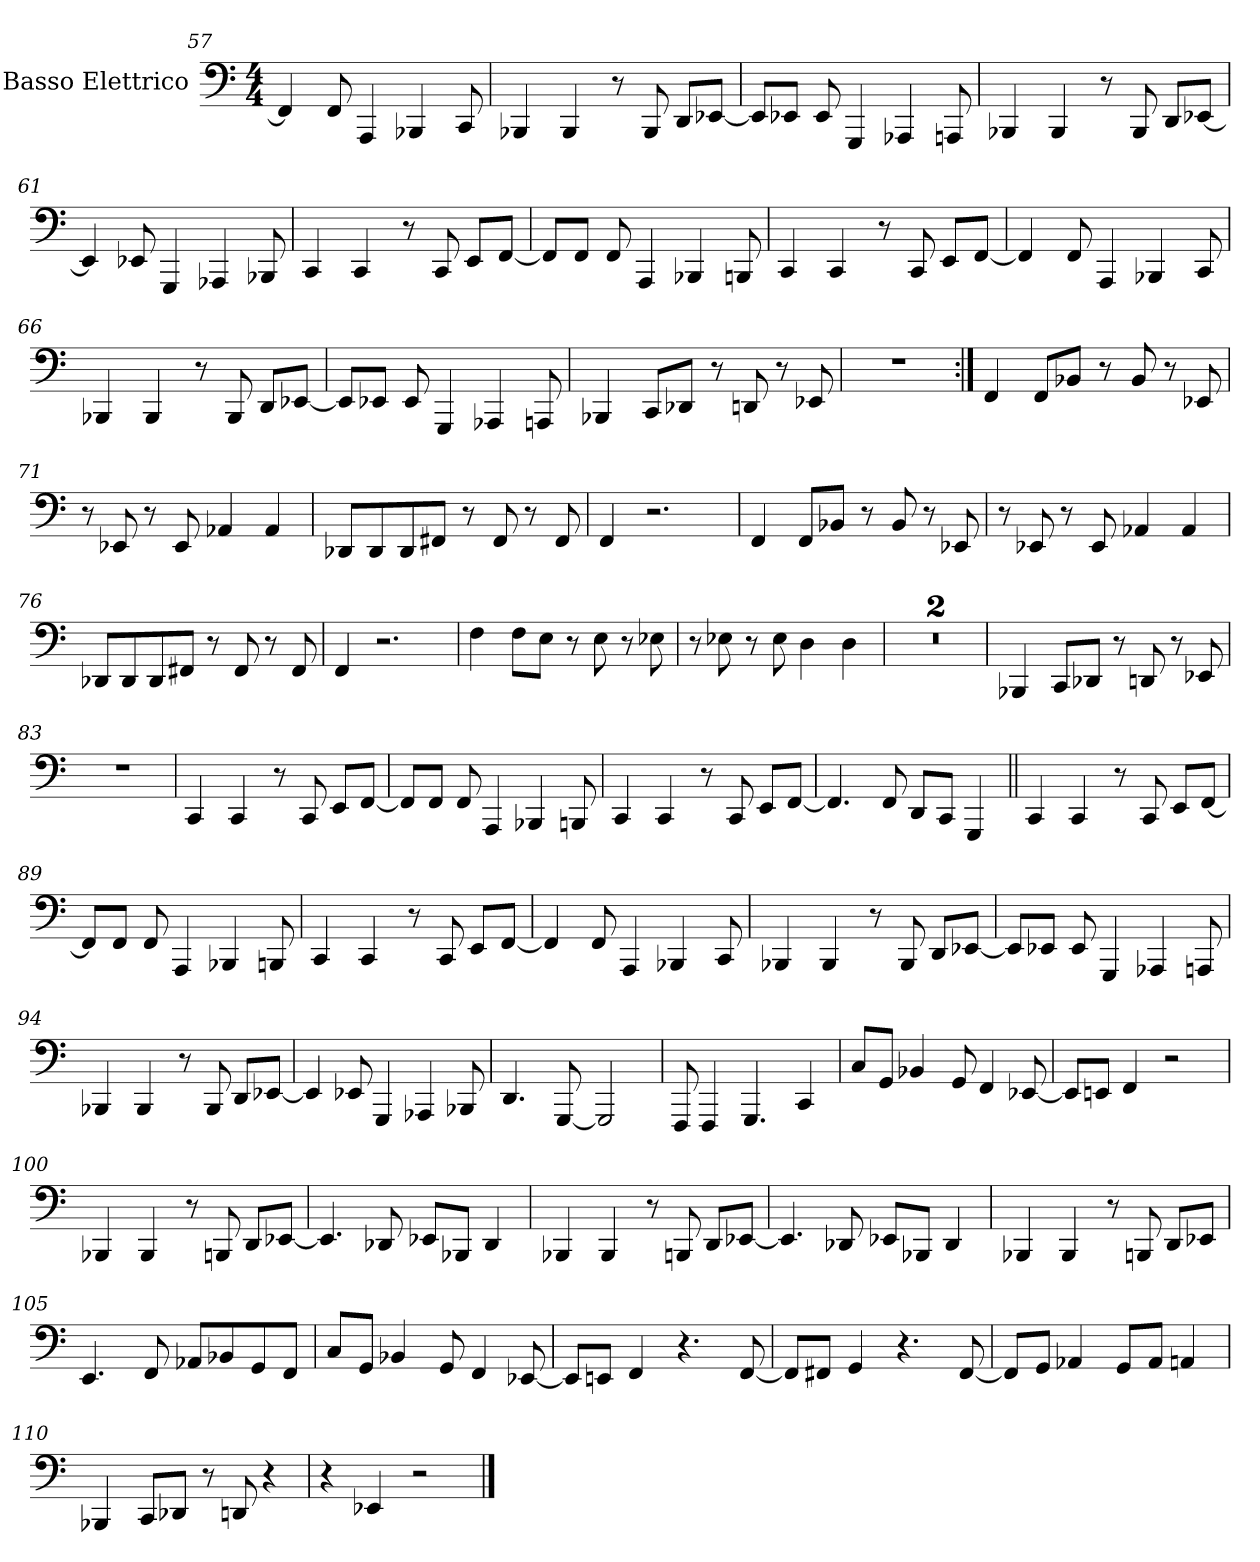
**kern
*part1
*staff1
*I"Basso Elettrico
*
*k[]
*C:
*M4/4
=57
4FF]
8FF
4AAA
4BBB-X
8CC
=58
4BBB-X
4BBB-
8r
8BBB-
8DDL
[8EE-XJ
=59
8EE-L]
8EE-XJ
8EE-
4GGG
4AAA-X
8AAAn
=60
4BBB-X
4BBB-
8r
8BBB-
8DDL
[8EE-XJ
=61
4EE-]
8EE-X
4GGG
4AAA-X
8BBB-X
=62
4CC
4CC
8r
8CC
8EEL
[8FFJ
=63
8FFL]
8FFJ
8FF
4AAA
4BBB-X
8BBBn
=64
4CC
4CC
8r
8CC
8EEL
[8FFJ
=65
4FF]
8FF
4AAA
4BBB-X
8CC
=66
4BBB-X
4BBB-
8r
8BBB-
8DDL
[8EE-XJ
=67
8EE-L]
8EE-XJ
8EE-
4GGG
4AAA-X
8AAAn
=68
4BBB-X
8CCL
8DD-XJ
8r
8DDn
8r
8EE-X
=69
1r
=70:|!
4FF
8FFL
8BB-XJ
8r
8BB-
8r
8EE-X
=71
8r
8EE-X
8r
8EE-
4AA-X
4AA-
=72
8DD-XL
8DD-
8DD-
8FF#XJ
8r
8FF#
8r
8FF#
=73
4FF
2.r
=74
4FF
8FFL
8BB-XJ
8r
8BB-
8r
8EE-X
=75
8r
8EE-X
8r
8EE-
4AA-X
4AA-
=76
8DD-XL
8DD-
8DD-
8FF#XJ
8r
8FF#
8r
8FF#
=77
4FF
2.r
=78
4F
8FL
8EJ
8r
8E
8r
8E-X
=79
8r
8E-X
8r
8E-
4D
4D
=80
1r
=81
1r
=82
4BBB-X
8CCL
8DD-XJ
8r
8DDn
8r
8EE-X
=83
1r
=84
4CC
4CC
8r
8CC
8EEL
[8FFJ
=85
8FFL]
8FFJ
8FF
4AAA
4BBB-X
8BBBn
=86
4CC
4CC
8r
8CC
8EEL
[8FFJ
=87
4.FF]
8FF
8DDL
8CCJ
4GGG
=88||
4CC
4CC
8r
8CC
8EEL
[8FFJ
=89
8FFL]
8FFJ
8FF
4AAA
4BBB-X
8BBBn
=90
4CC
4CC
8r
8CC
8EEL
[8FFJ
=91
4FF]
8FF
4AAA
4BBB-X
8CC
=92
4BBB-X
4BBB-
8r
8BBB-
8DDL
[8EE-XJ
=93
8EE-L]
8EE-XJ
8EE-
4GGG
4AAA-X
8AAAn
=94
4BBB-X
4BBB-
8r
8BBB-
8DDL
[8EE-XJ
=95
4EE-]
8EE-X
4GGG
4AAA-X
8BBB-X
=96
4.DD
[8GGG
2GGG]
=97
8FFF
4FFF
4.GGG
4CC
=98
8CL
8GGJ
4BB-X
8GG
4FF
[8EE-X
=99
8EE-L]
8EEJ
4FF
2r
=100
4BBB-X
4BBB-
8r
8BBBn
8DDL
[8EE-XJ
=101
4.EE-]
8DD-X
8EE-XL
8BBB-XJ
4DD-
=102
4BBB-X
4BBB-
8r
8BBBn
8DDL
[8EE-XJ
=103
4.EE-]
8DD-X
8EE-XL
8BBB-XJ
4DD-
=104
4BBB-X
4BBB-
8r
8BBBn
8DDL
8EE-XJ
=105
4.EE
8FF
8AA-XL
8BB-X
8GG
8FFJ
=106
8CL
8GGJ
4BB-X
8GG
4FF
[8EE-X
=107
8EE-L]
8EEJ
4FF
4.r
[8FF
=108
8FFL]
8FF#XJ
4GG
4.r
[8FF#
=109
8FF#L]
8GGJ
4AA-X
8GGL
8AA-J
4AAn
=110
4BBB-X
8CCL
8DD-XJ
8r
8DDn
4r
=111
4r
4EE-X
2r
==
*-
